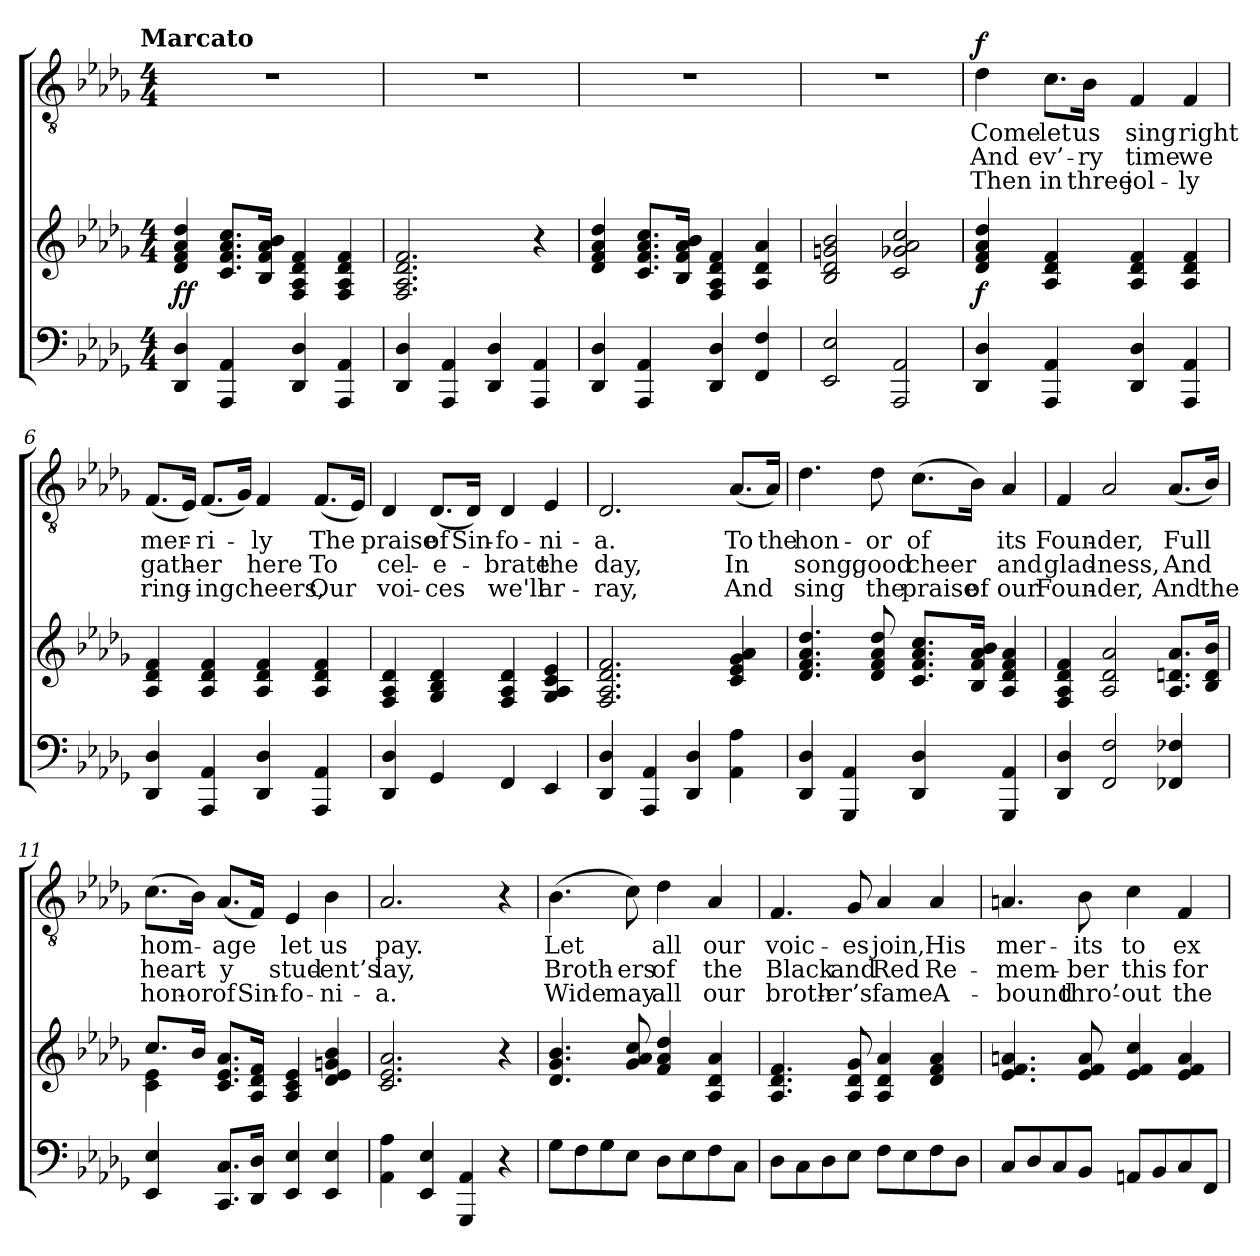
**kern	**kern	**dynam	**kern	**text	**text	**text	**dynam
*part2	*part2	*part2	*part1	*part1	*part1	*part1	*part1
*staff3	*staff2	*staff2/3	*staff1	*staff1	*staff1	*staff1	*staff1
*clefF4	*clefG2	*	*clefGv2	*	*	*	*
*k[b-e-a-d-g-]	*k[b-e-a-d-g-]	*	*k[b-e-a-d-g-]	*	*	*	*
!!LO:TX:omd:t=Marcato
*M4/4	*M4/4	*	*M4/4	*	*	*	*
*MM100	*MM100	*	*MM100	*	*	*	*
=1	=1	=1	=1	=1	=1	=1	=1
4DD- 4D-	4d- 4f 4a- 4dd-	ff	1r	.	.	.	.
4AAA- 4AA-	8.c 8.f 8.a- 8.ccL	.	.	.	.	.	.
.	16B- 16f 16a- 16b-Jk	.	.	.	.	.	.
4DD- 4D-	4F 4A- 4d- 4f	.	.	.	.	.	.
4AAA- 4AA-	4F 4A- 4d- 4f	.	.	.	.	.	.
=2	=2	=2	=2	=2	=2	=2	=2
4DD- 4D-	2.F 2.A- 2.d- 2.f	.	1r	.	.	.	.
4AAA- 4AA-	.	.	.	.	.	.	.
4DD- 4D-	.	.	.	.	.	.	.
4AAA- 4AA-	4r	.	.	.	.	.	.
=3	=3	=3	=3	=3	=3	=3	=3
4DD- 4D-	4d- 4f 4a- 4dd-	.	1r	.	.	.	.
4AAA- 4AA-	8.c 8.f 8.a- 8.ccL	.	.	.	.	.	.
.	16B- 16f 16a- 16b-Jk	.	.	.	.	.	.
4DD- 4D-	4F 4A- 4d- 4f	.	.	.	.	.	.
4FF 4F	4A- 4d- 4a-	.	.	.	.	.	.
=4	=4	=4	=4	=4	=4	=4	=4
2EE- 2E-	2B- 2d- 2gn 2b-	.	1r	.	.	.	.
2AAA- 2AA-	2c 2g-X 2a- 2cc	.	.	.	.	.	.
!!LO:LB:g=z
=5	=5	=5	=5	=5	=5	=5	=5
*	*	*	*MM100	*	*	*	*
!	!	!	!	!	!	!	!LO:DY:a
4DD- 4D-	4d- 4f 4a- 4dd-	f	4d-	Come	And	Then	f
4AAA- 4AA-	4A- 4d- 4f	.	8.cL	let	ev’-	in	.
.	.	.	16B-Jk	us	-ry	three	.
4DD- 4D-	4A- 4d- 4f	.	4F	sing	time	jol-	.
4AAA- 4AA-	4A- 4d- 4f	.	4F	right	we	-ly	.
=6	=6	=6	=6	=6	=6	=6	=6
4DD- 4D-	4A- 4d- 4f	.	(8.FL	mer-	gath-	ring-	.
.	.	.	16E-Jk)	.	.	.	.
4AAA- 4AA-	4A- 4d- 4f	.	(8.FL	-ri-	-er	-ing	.
.	.	.	16G-Jk)	.	.	.	.
4DD- 4D-	4A- 4d- 4f	.	4F	-ly	here	cheers,	.
4AAA- 4AA-	4A- 4d- 4f	.	(8.FL	The	To	Our	.
.	.	.	16E-Jk)	.	.	.	.
=7	=7	=7	=7	=7	=7	=7	=7
4DD- 4D-	4F 4A- 4d-	.	4D-	praise	cel-	voi-	.
4GG-	4G- 4B- 4d-	.	(8.D-L	of	-e-	-ces	.
.	.	.	16D-Jk)	Sin-	.	.	.
4FF	4F 4A- 4d-	.	4D-	-fo-	-brate	we'll	.
4EE-	4G- 4A- 4c 4e-	.	4E-	-ni-	the	ar-	.
=8	=8	=8	=8	=8	=8	=8	=8
4DD- 4D-	2.F 2.A- 2.d- 2.f	.	2.D-	-a.	day,	-ray,	.
4AAA- 4AA-	.	.	.	.	.	.	.
4DD- 4D-	.	.	.	.	.	.	.
4AA- 4A-	4c 4e- 4g- 4a-	.	(8.A-L	To	In	And	.
.	.	.	16A-Jk)	the	.	.	.
!!LO:LB:g=z
=9	=9	=9	=9	=9	=9	=9	=9
4DD- 4D-	4.d- 4.f 4.a- 4.dd-	.	4.d-	hon-	song,	sing	.
4GGG- 4AA-	.	.	.	.	.	.	.
.	8d- 8f 8a- 8dd-	.	8d-	-or	good	the	.
4DD- 4D-	8.c 8.f 8.a- 8.ccL	.	(8.cL	of	cheer	praise	.
.	16B- 16f 16a- 16b-Jk	.	16B-Jk)	.	.	of	.
4GGG- 4AA-	4A- 4d- 4f 4a-	.	4A-	its	and	our	.
=10	=10	=10	=10	=10	=10	=10	=10
4DD- 4D-	4F 4A- 4d- 4f	.	4F	Foun-	glad-	Foun-	.
2FF 2F	2A- 2d- 2a-	.	2A-	-der,	-ness,	-der,	.
4FF-X 4F-X	8.A- 8.dn 8.a-L	.	(8.A-L	Full	And	And	.
.	16B- 16d 16b-Jk	.	16B-Jk)	.	.	the	.
=11	=11	=11	=11	=11	=11	=11	=11
*	*^	*	*	*	*	*	*
4EE- 4E-	8.ccL	4c\ 4e-\	.	(8.cL	hom-	heart-	hon-	.
.	16b-Jk	.	.	16B-Jk)	.	.	-or	.
8.CC 8.CL	8.c 8.e- 8.a-L	4ryy	.	(8.A-L	-age	-y	of	.
16DD- 16D-Jk	16A- 16d- 16fJk	.	.	16FJk)	.	.	Sin-	.
4EE- 4E-	4A- 4c 4e-	2ryy	.	4E-	let	stud-	-fo-	.
4EE- 4E-	4d- 4e- 4gn 4b-	.	.	4B-	us	-ent’s	-ni-	.
*	*v	*v	*	*	*	*	*	*
=12	=12	=12	=12	=12	=12	=12	=12
4AA- 4A-	2.c 2.e- 2.a-	.	2.A-	pay.	lay,	-a.	.
4EE- 4E-	.	.	.	.	.	.	.
4GGG- 4AA-	.	.	.	.	.	.	.
4r	4r	.	4r	.	.	.	.
!!LO:LB:g=z
=13	=13	=13	=13	=13	=13	=13	=13
8G-L	4.d- 4.g- 4.b-	.	(4.B-	Let	Broth-	Wide	.
8F	.	.	.	.	.	.	.
8G-	.	.	.	.	.	.	.
8E-J	8g- 8a- 8cc	.	8c)	.	-ers	may	.
8D-L	4f 4a- 4dd-	.	4d-	all	of	all	.
8E-	.	.	.	.	.	.	.
8F	4A- 4d- 4a-	.	4A-	our	the	our	.
8CJ	.	.	.	.	.	.	.
=14	=14	=14	=14	=14	=14	=14	=14
8D-L	4.A- 4.d- 4.f	.	4.F	voic-	Black	broth-	.
8C	.	.	.	.	.	.	.
8D-	.	.	.	.	.	.	.
8E-J	8A- 8d- 8g-	.	8G-	-es	and	-er’s	.
8FL	4A- 4d- 4a-	.	4A-	join,	Red	fame	.
8E-	.	.	.	.	.	.	.
8F	4d- 4f 4a-	.	4A-	His	Re-	A-	.
8D-J	.	.	.	.	.	.	.
=15	=15	=15	=15	=15	=15	=15	=15
8CL	4.e- 4.f 4.an	.	4.An	mer-	-mem-	-bound	.
8D-	.	.	.	.	.	.	.
8C	.	.	.	.	.	.	.
8BB-J	8e- 8f 8a	.	8B-	-its	-ber	thro’-	.
8AAnL	4e- 4f 4cc	.	4c	to	this	-out	.
8BB-	.	.	.	.	.	.	.
8C	4e- 4f 4a	.	4F	ex-	for	the	.
8FFJ	.	.	.	.	.	.	.
=	=	=	=	=	=	=	=
*-	*-	*-	*-	*-	*-	*-	*-
